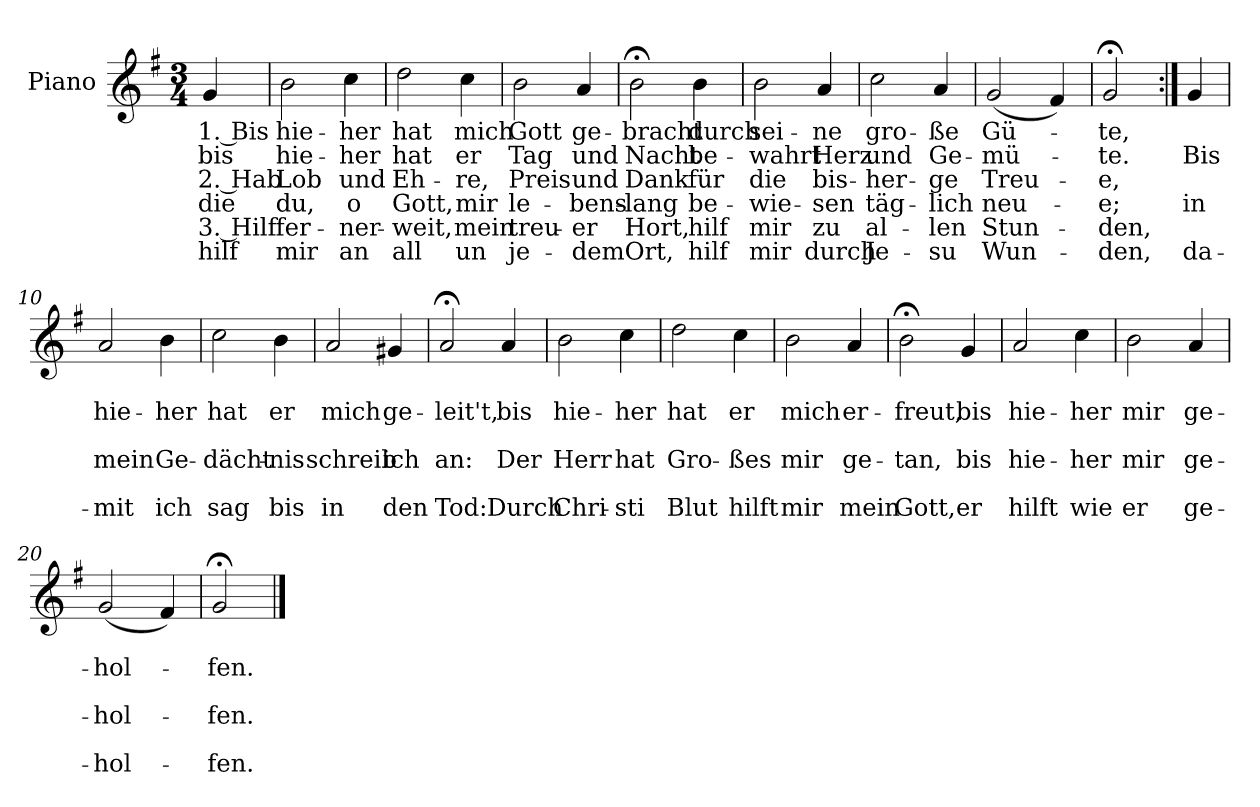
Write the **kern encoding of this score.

**kern	**text	**text	**text	**text	**text	**text
*part1	*part1	*part1	*part1	*part1	*part1	*part1
*staff1	*staff1	*staff1	*staff1	*staff1	*staff1	*staff1
*I"Piano	*	*	*	*	*	*
*I'Pno.	*	*	*	*	*	*
*clefG2	*	*	*	*	*	*
*k[f#]	*	*	*	*	*	*
*M3/4	*	*	*	*	*	*
=	=	=	=	=	=	=
!	!LO:LY:b	!LO:LY:b	!LO:LY:b	!LO:LY:b	!LO:LY:b	!LO:LY:b
4g/	1. Bis	bis	2. Hab	die	3. Hilf	hilf
=1	=1	=1	=1	=1	=1	=1
!	!LO:LY:b	!LO:LY:b	!LO:LY:b	!LO:LY:b	!LO:LY:b	!LO:LY:b
2b\	hie-	hie-	Lob	du,	fer-	mir
!	!LO:LY:b	!LO:LY:b	!LO:LY:b	!LO:LY:b	!LO:LY:b	!LO:LY:b
4cc\	-her	-her	und	o	-ner-	an
=2	=2	=2	=2	=2	=2	=2
!	!LO:LY:b	!LO:LY:b	!LO:LY:b	!LO:LY:b	!LO:LY:b	!LO:LY:b
2dd\	hat	hat	Eh-	Gott,	-weit,	all
!	!LO:LY:b	!LO:LY:b	!LO:LY:b	!LO:LY:b	!LO:LY:b	!LO:LY:b
4cc\	mich	er	-re,	mir	mein	un
=3	=3	=3	=3	=3	=3	=3
!	!LO:LY:b	!LO:LY:b	!LO:LY:b	!LO:LY:b	!LO:LY:b	!LO:LY:b
2b\	Gott	Tag	Preis	le-	treu-	je-
!	!LO:LY:b	!LO:LY:b	!LO:LY:b	!LO:LY:b	!LO:LY:b	!LO:LY:b
4a/	ge-	und	und	-bens-	-er	-dem
=4	=4	=4	=4	=4	=4	=4
!	!LO:LY:b	!LO:LY:b	!LO:LY:b	!LO:LY:b	!LO:LY:b	!LO:LY:b
2b;<\	-bracht	Nacht	Dank	-lang	Hort,	Ort,
!	!LO:LY:b	!LO:LY:b	!LO:LY:b	!LO:LY:b	!LO:LY:b	!LO:LY:b
4b\	durch	be-	für	be-	hilf	hilf
=5	=5	=5	=5	=5	=5	=5
!	!LO:LY:b	!LO:LY:b	!LO:LY:b	!LO:LY:b	!LO:LY:b	!LO:LY:b
2b\	sei-	-wahrt	die	-wie-	mir	mir
!	!LO:LY:b	!LO:LY:b	!LO:LY:b	!LO:LY:b	!LO:LY:b	!LO:LY:b
4a/	-ne	Herz	bis-	-sen	zu	durch
=6	=6	=6	=6	=6	=6	=6
!	!LO:LY:b	!LO:LY:b	!LO:LY:b	!LO:LY:b	!LO:LY:b	!LO:LY:b
2cc\	gro-	und	-her-	täg-	al-	Je-
!	!LO:LY:b	!LO:LY:b	!LO:LY:b	!LO:LY:b	!LO:LY:b	!LO:LY:b
4a/	-ße	Ge-	-ge	-lich	-len	-su
=7	=7	=7	=7	=7	=7	=7
!	!LO:LY:b	!LO:LY:b	!LO:LY:b	!LO:LY:b	!LO:LY:b	!LO:LY:b
(<2g/	Gü-	-mü-	Treu-	neu-	Stun-	Wun-
4f#/)	.	.	.	.	.	.
=8	=8	=8	=8	=8	=8	=8
!	!LO:LY:b	!LO:LY:b	!LO:LY:b	!LO:LY:b	!LO:LY:b	!LO:LY:b
2g;</	-te,	-te.	-e,	-e;	-den,	-den,
=9:|!	=9:|!	=9:|!	=9:|!	=9:|!	=9:|!	=9:|!
!	!	!LO:LY:b	!	!LO:LY:b	!	!LO:LY:b
4g/	.	Bis	.	in	.	da-
!!LO:LB:g=z
=10	=10	=10	=10	=10	=10	=10
!	!	!LO:LY:b	!	!LO:LY:b	!	!LO:LY:b
2a/	.	hie-	.	mein	.	-mit
!	!	!LO:LY:b	!	!LO:LY:b	!	!LO:LY:b
4b\	.	-her	.	Ge-	.	ich
=11	=11	=11	=11	=11	=11	=11
!	!	!LO:LY:b	!	!LO:LY:b	!	!LO:LY:b
2cc\	.	hat	.	-dächt-	.	sag
!	!	!LO:LY:b	!	!LO:LY:b	!	!LO:LY:b
4b\	.	er	.	-nis	.	bis
=12	=12	=12	=12	=12	=12	=12
!	!	!LO:LY:b	!	!LO:LY:b	!	!LO:LY:b
2a/	.	mich	.	schreib	.	in
!	!	!LO:LY:b	!	!LO:LY:b	!	!LO:LY:b
4g#X/	.	ge-	.	ich	.	den
=13	=13	=13	=13	=13	=13	=13
!	!	!LO:LY:b	!	!LO:LY:b	!	!LO:LY:b
2a;</	.	-leit't,	.	an:	.	Tod:
!	!	!LO:LY:b	!	!LO:LY:b	!	!LO:LY:b
4a/	.	bis	.	Der	.	Durch
=14	=14	=14	=14	=14	=14	=14
!	!	!LO:LY:b	!	!LO:LY:b	!	!LO:LY:b
2b\	.	hie-	.	Herr	.	Chri-
!	!	!LO:LY:b	!	!LO:LY:b	!	!LO:LY:b
4cc\	.	-her	.	hat	.	-sti
=15	=15	=15	=15	=15	=15	=15
!	!	!LO:LY:b	!	!LO:LY:b	!	!LO:LY:b
2dd\	.	hat	.	Gro-	.	Blut
!	!	!LO:LY:b	!	!LO:LY:b	!	!LO:LY:b
4cc\	.	er	.	-ßes	.	hilft
=16	=16	=16	=16	=16	=16	=16
!	!	!LO:LY:b	!	!LO:LY:b	!	!LO:LY:b
2b\	.	mich	.	mir	.	mir
!	!	!LO:LY:b	!	!LO:LY:b	!	!LO:LY:b
4a/	.	er-	.	ge-	.	mein
=17	=17	=17	=17	=17	=17	=17
!	!	!LO:LY:b	!	!LO:LY:b	!	!LO:LY:b
2b;<\	.	-freut,	.	-tan,	.	Gott,
!	!	!LO:LY:b	!	!LO:LY:b	!	!LO:LY:b
4g/	.	bis	.	bis	.	er
!!LO:LB:g=z
=18	=18	=18	=18	=18	=18	=18
!	!	!LO:LY:b	!	!LO:LY:b	!	!LO:LY:b
2a/	.	hie-	.	hie-	.	hilft
!	!	!LO:LY:b	!	!LO:LY:b	!	!LO:LY:b
4cc\	.	-her	.	-her	.	wie
=19	=19	=19	=19	=19	=19	=19
!	!	!LO:LY:b	!	!LO:LY:b	!	!LO:LY:b
2b\	.	mir	.	mir	.	er
!	!	!LO:LY:b	!	!LO:LY:b	!	!LO:LY:b
4a/	.	ge-	.	ge-	.	ge-
=20	=20	=20	=20	=20	=20	=20
!	!	!LO:LY:b	!	!LO:LY:b	!	!LO:LY:b
(<2g/	.	-hol-	.	-hol-	.	-hol-
4f#/)	.	.	.	.	.	.
=21	=21	=21	=21	=21	=21	=21
!	!	!LO:LY:b	!	!LO:LY:b	!	!LO:LY:b
2g;</	.	-fen.	.	-fen.	.	-fen.
==	==	==	==	==	==	==
*-	*-	*-	*-	*-	*-	*-
